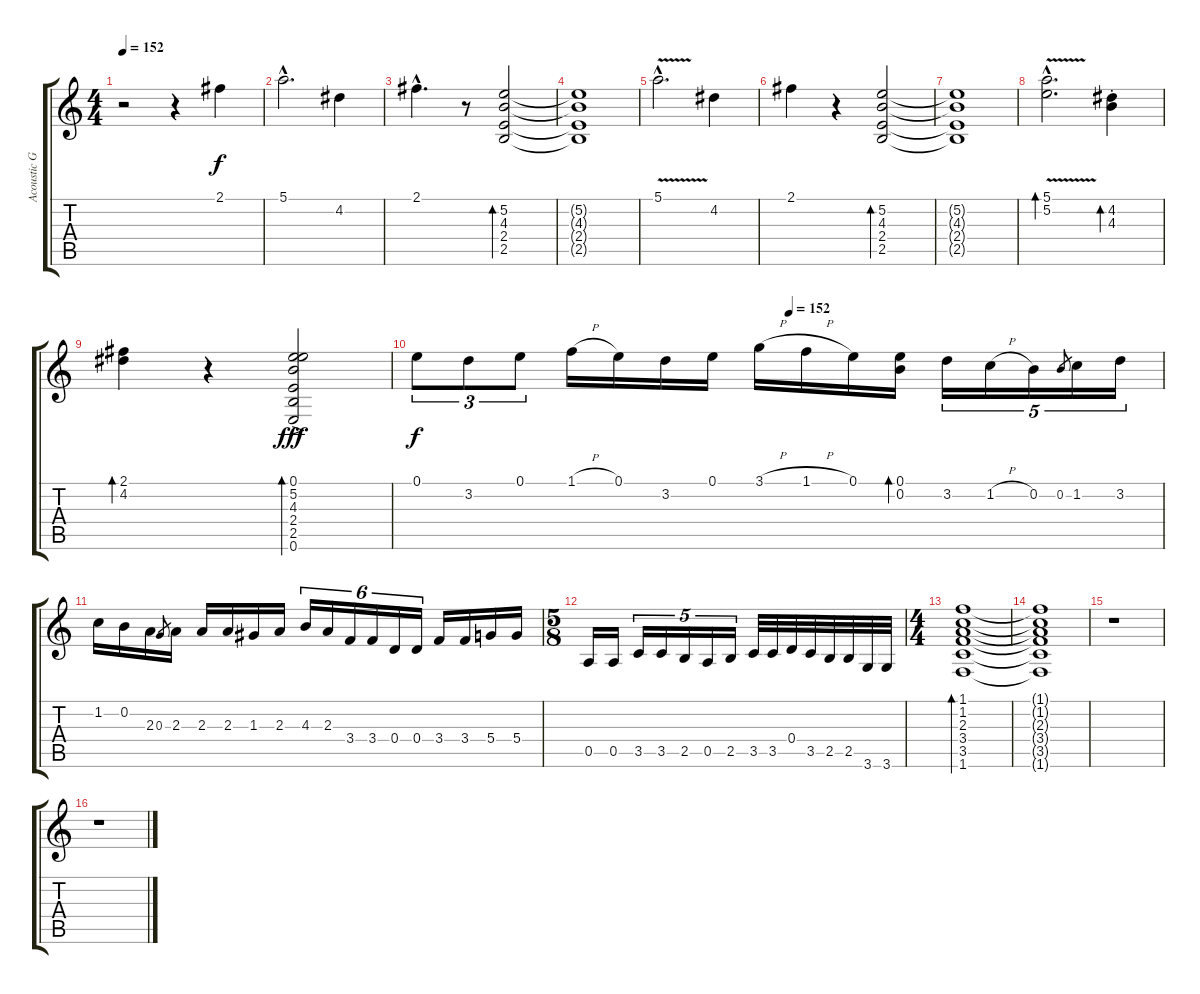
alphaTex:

\track ("Acoustic Guitar" "Acoustic G") {instrument acousticguitarnylon}
\staff {score tabs}
\tuning (E4 B3 G3 D3 A2 E2) {hide}
\ts (4 4)
\tempo 152
\tempo 90
\tempo 152
\clef g2
\ks c
r.2{dy f instrument acousticguitarnylon} r.4 2.1.4 |
5.1{hac}.2{d} 4.2.4 |
2.1{hac}.4{d} r.8 (5.2 4.3 2.4 2.5).2{bd 480} |
(5.2{t} 4.3{t} 2.4{t} 2.5{t}).1 |
5.1{v hac}.2{d} 4.2.4 |
2.1.4 r.4 (5.2 4.3 2.4 2.5).2{bd 480} |
(5.2{t} 4.3{t} 2.4{t} 2.5{t}).1 |
(5.1{v hac} 5.2{hac}).2{d bd 120} (4.2 4.3{st}).4{bd 120} |
(2.1 4.2).4{bd 120} r.4 (0.1 5.2 4.3 2.4 2.5 0.6{ac}).2{bd 480 dy fff} |
\tempo (152 0.5)
0.1.8{tu (3 2) dy f} 3.2.8{tu (3 2)} 0.1.8{tu (3 2)} 1.1{h}.16 0.1.16 3.2.16 0.1.16 3.1{h}.16 1.1{h}.16 0.1.16 (0.1 0.2).16{bd 480} 3.2.16{tu (5 4)} 1.2{h}.16{tu (5 4)} 0.2.16{tu (5 4)} 0.2.8{gr} 1.2.16{tu (5 4)} 3.2.16{tu (5 4)} |
1.2.16 0.2.16 2.3.16 0.3.8{gr} 2.3.16 2.3.16 2.3.16 1.3.16 2.3.16 4.3.16{tu (6 4)} 2.3.16{tu (6 4)} 3.4.16{tu (6 4)} 3.4.16{tu (6 4)} 0.4.16{tu (6 4)} 0.4.16{tu (6 4)} 3.4.16 3.4.16 5.4.16 5.4.16 |
\ts (5 8)
0.5.16 0.5.16 3.5.16{tu (5 4)} 3.5.16{tu (5 4)} 2.5.16{tu (5 4)} 0.5.16{tu (5 4)} 2.5.16{tu (5 4)} 3.5.32 3.5.32 0.4.32 3.5.32 2.5.32 2.5.32 3.6.32 3.6.32 |
\ts (4 4)
(1.1 1.2 2.3 3.4 3.5 1.6).1{bd 60} |
(1.1{t} 1.2{t} 2.3{t} 3.4{t} 3.5{t} 1.6{t}).1 |
r.1 |
r.1
